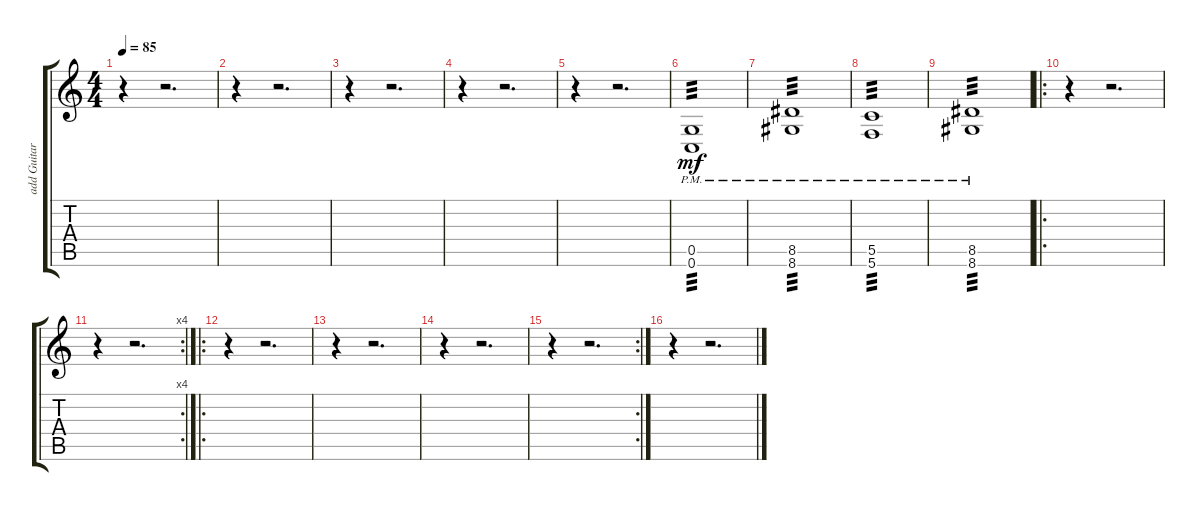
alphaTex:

\track ("add Guitar" "add Guitar") {instrument distortionguitar}
\staff {score tabs}
\tuning (D4 A3 F3 C3 G2 C2) {hide}
\ts (4 4)
\tempo 85
\clef g2
\ks c
r.4{dy mf instrument distortionguitar} r.2{d} |
r.4 r.2{d} |
r.4 r.2{d} |
r.4 r.2{d} |
r.4 r.2{d} |
(0.5{pm} 0.6{pm}).1{tp 3} |
(8.5{pm} 8.6{pm}).1{tp 3} |
(5.5{pm} 5.6{pm}).1{tp 3} |
(8.5{pm} 8.6{pm}).1{tp 3} |
\ro
r.4 r.2{d} |
\rc 4
r.4 r.2{d} |
\ro
r.4 r.2{d} |
r.4 r.2{d} |
r.4 r.2{d} |
\rc 2
r.4 r.2{d} |
r.4 r.2{d}
